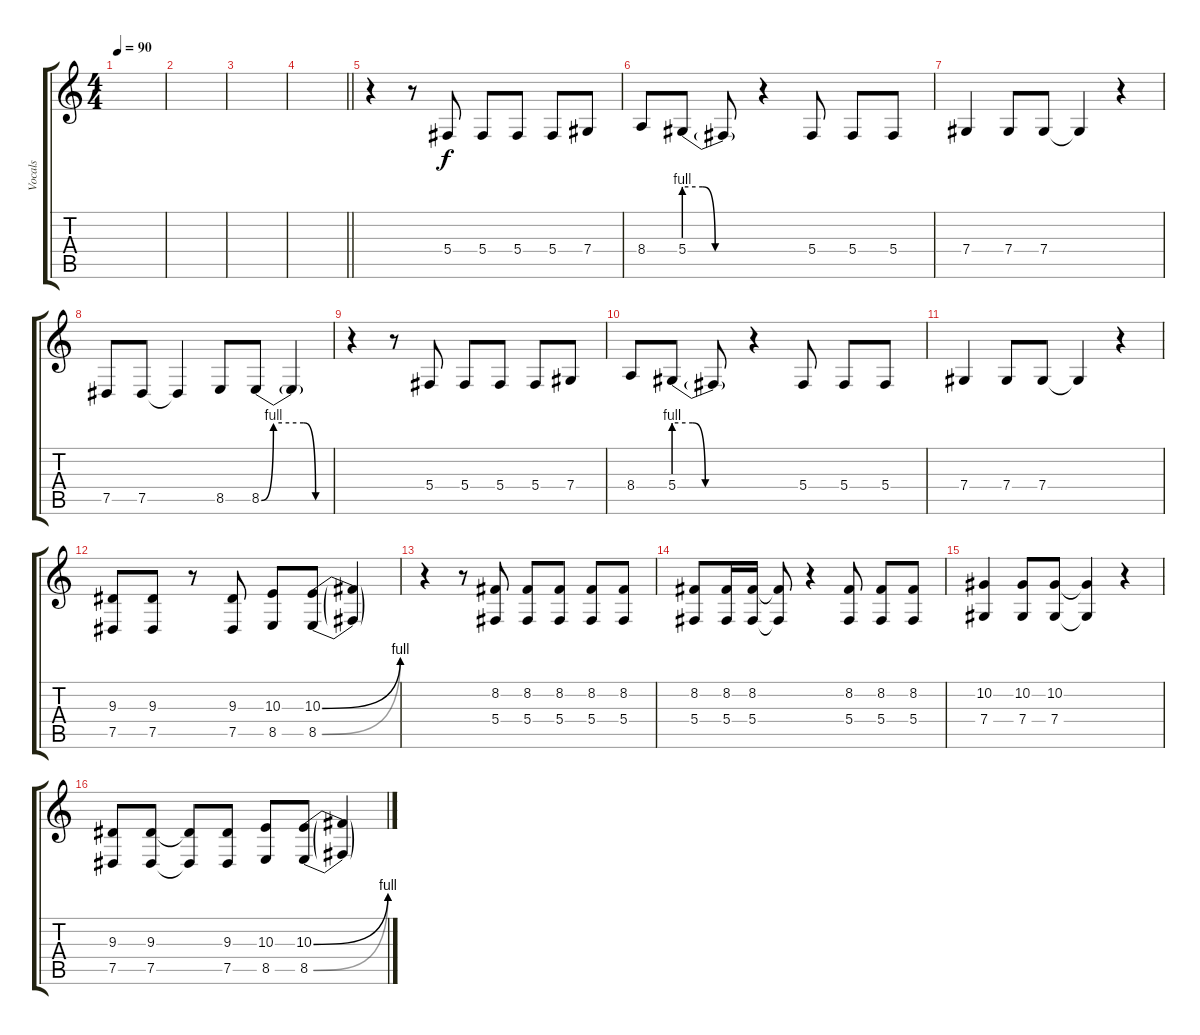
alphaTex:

\track ("Vocals" "Vocals") {instrument flute}
\staff {score tabs}
\tuning (Eb4 Bb3 Gb3 Db3 Ab2 Eb2) {hide}
\ts (4 4)
\section ("" "")
\tempo 90
\clef g2
\ks c
|
|
|
\barLineRight lightlight
|
\section ("" "")
r.4 r.8 5.4.8 5.4.8 5.4.8 5.4.8 7.4.8 |
8.4.8 5.4{be (custom 0 4 15 4 25 0 60 0)}.8 5.4{t}.8 r.4 5.4.8 5.4.8 5.4.8 |
7.4.4 7.4.8 7.4.8 7.4{t}.4 r.4 |
7.5.8 7.5.8 7.5{t}.4 8.5.8 8.5{be (custom 0 0 10 4 35 4 45 0 60 0)}.8 8.5{t}.4 |
r.4 r.8 5.4.8 5.4.8 5.4.8 5.4.8 7.4.8 |
8.4.8 5.4{be (custom 0 4 15 4 25 0 60 0)}.8 5.4{t}.8 r.4 5.4.8 5.4.8 5.4.8 |
7.4.4 7.4.8 7.4.8 7.4{t}.4 r.4 |
(9.3 7.5).8 (9.3 7.5).8 r.8 (9.3 7.5).8 (10.3 8.5).8 (10.3{be (bend 0 0 60 4)} 8.5{be (bend 0 0 60 4)}).8 (10.3{t} 8.5{t}).4 |
r.4 r.8 (8.2 5.4).8 (8.2 5.4).8 (8.2 5.4).8 (8.2 5.4).8 (8.2 5.4).8 |
(8.2 5.4).8 (8.2 5.4).16 (8.2 5.4).16 (8.2{t} 5.4{t}).8 r.4 (8.2 5.4).8 (8.2 5.4).8 (8.2 5.4).8 |
(10.2 7.4).4 (10.2 7.4).8 (10.2 7.4).8 (10.2{t} 7.4{t}).4 r.4 |
(9.3 7.5).8 (9.3 7.5).8 (9.3{t} 7.5{t}).8 (9.3 7.5).8 (10.3 8.5).8 (10.3{be (bend 0 0 60 4)} 8.5{be (bend 0 0 60 4)}).8 (10.3{t} 8.5{t}).4
